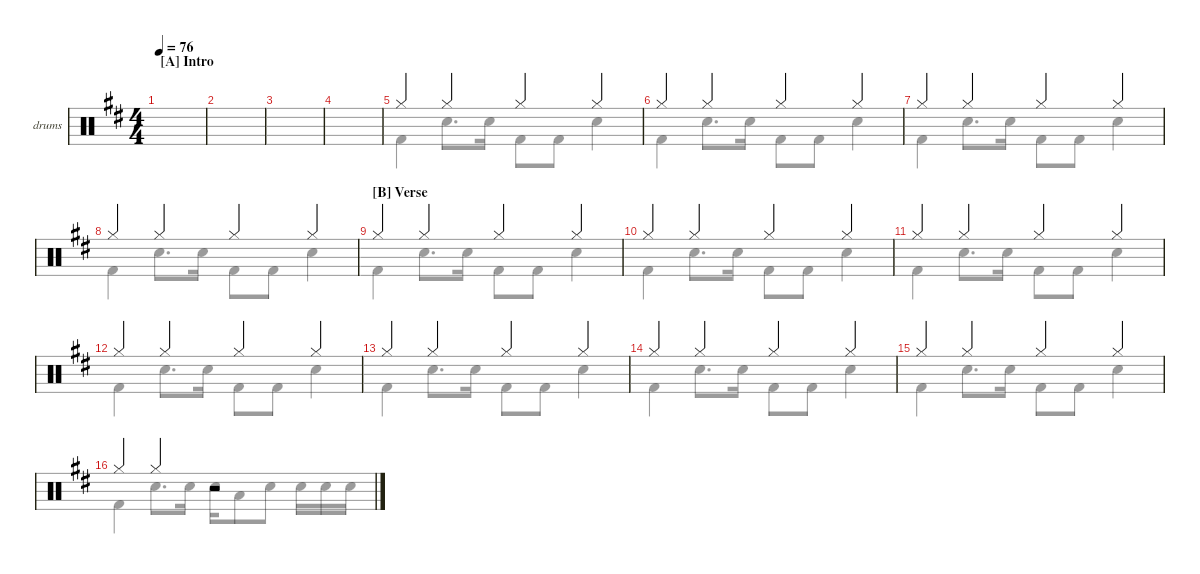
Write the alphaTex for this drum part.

\defaultSystemsLayout 4
\hideDynamics
\bracketExtendMode nobrackets
\firstSystemTrackNameOrientation horizontal
\otherSystemsTrackNameOrientation horizontal
\track ("drums" "drums") {instrument percussion}
\staff {score}
\articulation defaults
\voice
\ts (4 4)
\section ("A" "Intro")
\tempo 76
\clef neutral
\ks d
|
|
|
|
"Hi-Hat (closed)"{acc forcenatural}.4{beam Up} "Hi-Hat (closed)"{acc forcenatural}.4{beam Up} "Hi-Hat (closed)"{acc forcenatural}.4{beam Up} "Hi-Hat (closed)"{acc forcenatural}.4{beam Up} |
"Hi-Hat (closed)"{acc forcenatural}.4{beam Up} "Hi-Hat (closed)"{acc forcenatural}.4{beam Up} "Hi-Hat (closed)"{acc forcenatural}.4{beam Up} "Hi-Hat (closed)"{acc forcenatural}.4{beam Up} |
"Hi-Hat (closed)"{acc forcenatural}.4{beam Up} "Hi-Hat (closed)"{acc forcenatural}.4{beam Up} "Hi-Hat (closed)"{acc forcenatural}.4{beam Up} "Hi-Hat (closed)"{acc forcenatural}.4{beam Up} |
"Hi-Hat (closed)"{acc forcenatural}.4{beam Up} "Hi-Hat (closed)"{acc forcenatural}.4{beam Up} "Hi-Hat (closed)"{acc forcenatural}.4{beam Up} "Hi-Hat (closed)"{acc forcenatural}.4{beam Up} |
\section ("B" "Verse")
"Hi-Hat (closed)"{acc forcenatural}.4{beam Up} "Hi-Hat (closed)"{acc forcenatural}.4{beam Up} "Hi-Hat (closed)"{acc forcenatural}.4{beam Up} "Hi-Hat (closed)"{acc forcenatural}.4{beam Up} |
"Hi-Hat (closed)"{acc forcenatural}.4{beam Up} "Hi-Hat (closed)"{acc forcenatural}.4{beam Up} "Hi-Hat (closed)"{acc forcenatural}.4{beam Up} "Hi-Hat (closed)"{acc forcenatural}.4{beam Up} |
"Hi-Hat (closed)"{acc forcenatural}.4{beam Up} "Hi-Hat (closed)"{acc forcenatural}.4{beam Up} "Hi-Hat (closed)"{acc forcenatural}.4{beam Up} "Hi-Hat (closed)"{acc forcenatural}.4{beam Up} |
"Hi-Hat (closed)"{acc forcenatural}.4{beam Up} "Hi-Hat (closed)"{acc forcenatural}.4{beam Up} "Hi-Hat (closed)"{acc forcenatural}.4{beam Up} "Hi-Hat (closed)"{acc forcenatural}.4{beam Up} |
"Hi-Hat (closed)"{acc forcenatural}.4{beam Up} "Hi-Hat (closed)"{acc forcenatural}.4{beam Up} "Hi-Hat (closed)"{acc forcenatural}.4{beam Up} "Hi-Hat (closed)"{acc forcenatural}.4{beam Up} |
"Hi-Hat (closed)"{acc forcenatural}.4{beam Up} "Hi-Hat (closed)"{acc forcenatural}.4{beam Up} "Hi-Hat (closed)"{acc forcenatural}.4{beam Up} "Hi-Hat (closed)"{acc forcenatural}.4{beam Up} |
"Hi-Hat (closed)"{acc forcenatural}.4{beam Up} "Hi-Hat (closed)"{acc forcenatural}.4{beam Up} "Hi-Hat (closed)"{acc forcenatural}.4{beam Up} "Hi-Hat (closed)"{acc forcenatural}.4{beam Up} |
"Hi-Hat (closed)"{acc forcenatural}.4{beam Up} "Hi-Hat (closed)"{acc forcenatural}.4{beam Up} r.2{beam Up}
\voice
\clef neutral
\ottava regular
\simile none
\ks d
|
|
|
|
"Kick (hit) 2"{acc forcenatural}.4{beam Down} "Snare (hit) 2"{acc forcenatural}.8{d beam Down} "Snare (hit) 2"{acc forcenatural}.16{beam Down} "Kick (hit) 2"{acc forcenatural}.8{beam Down} "Kick (hit) 2"{acc forcenatural}.8{beam Down} "Snare (hit) 2"{acc forcenatural}.4{beam Down} |
"Kick (hit) 2"{acc forcenatural}.4{beam Down} "Snare (hit) 2"{acc forcenatural}.8{d beam Down} "Snare (hit) 2"{acc forcenatural}.16{beam Down} "Kick (hit) 2"{acc forcenatural}.8{beam Down} "Kick (hit) 2"{acc forcenatural}.8{beam Down} "Snare (hit) 2"{acc forcenatural}.4{beam Down} |
"Kick (hit) 2"{acc forcenatural}.4{beam Down} "Snare (hit) 2"{acc forcenatural}.8{d beam Down} "Snare (hit) 2"{acc forcenatural}.16{beam Down} "Kick (hit) 2"{acc forcenatural}.8{beam Down} "Kick (hit) 2"{acc forcenatural}.8{beam Down} "Snare (hit) 2"{acc forcenatural}.4{beam Down} |
"Kick (hit) 2"{acc forcenatural}.4{beam Down} "Snare (hit) 2"{acc forcenatural}.8{d beam Down} "Snare (hit) 2"{acc forcenatural}.16{beam Down} "Kick (hit) 2"{acc forcenatural}.8{beam Down} "Kick (hit) 2"{acc forcenatural}.8{beam Down} "Snare (hit) 2"{acc forcenatural}.4{beam Down} |
"Kick (hit) 2"{acc forcenatural}.4{beam Down} "Snare (hit) 2"{acc forcenatural}.8{d beam Down} "Snare (hit) 2"{acc forcenatural}.16{beam Down} "Kick (hit) 2"{acc forcenatural}.8{beam Down} "Kick (hit) 2"{acc forcenatural}.8{beam Down} "Snare (hit) 2"{acc forcenatural}.4{beam Down} |
"Kick (hit) 2"{acc forcenatural}.4{beam Down} "Snare (hit) 2"{acc forcenatural}.8{d beam Down} "Snare (hit) 2"{acc forcenatural}.16{beam Down} "Kick (hit) 2"{acc forcenatural}.8{beam Down} "Kick (hit) 2"{acc forcenatural}.8{beam Down} "Snare (hit) 2"{acc forcenatural}.4{beam Down} |
"Kick (hit) 2"{acc forcenatural}.4{beam Down} "Snare (hit) 2"{acc forcenatural}.8{d beam Down} "Snare (hit) 2"{acc forcenatural}.16{beam Down} "Kick (hit) 2"{acc forcenatural}.8{beam Down} "Kick (hit) 2"{acc forcenatural}.8{beam Down} "Snare (hit) 2"{acc forcenatural}.4{beam Down} |
"Kick (hit) 2"{acc forcenatural}.4{beam Down} "Snare (hit) 2"{acc forcenatural}.8{d beam Down} "Snare (hit) 2"{acc forcenatural}.16{beam Down} "Kick (hit) 2"{acc forcenatural}.8{beam Down} "Kick (hit) 2"{acc forcenatural}.8{beam Down} "Snare (hit) 2"{acc forcenatural}.4{beam Down} |
"Kick (hit) 2"{acc forcenatural}.4{beam Down} "Snare (hit) 2"{acc forcenatural}.8{d beam Down} "Snare (hit) 2"{acc forcenatural}.16{beam Down} "Kick (hit) 2"{acc forcenatural}.8{beam Down} "Kick (hit) 2"{acc forcenatural}.8{beam Down} "Snare (hit) 2"{acc forcenatural}.4{beam Down} |
"Kick (hit) 2"{acc forcenatural}.4{beam Down} "Snare (hit) 2"{acc forcenatural}.8{d beam Down} "Snare (hit) 2"{acc forcenatural}.16{beam Down} "Kick (hit) 2"{acc forcenatural}.8{beam Down} "Kick (hit) 2"{acc forcenatural}.8{beam Down} "Snare (hit) 2"{acc forcenatural}.4{beam Down} |
"Kick (hit) 2"{acc forcenatural}.4{beam Down} "Snare (hit) 2"{acc forcenatural}.8{d beam Down} "Snare (hit) 2"{acc forcenatural}.16{beam Down} "Kick (hit) 2"{acc forcenatural}.8{beam Down} "Kick (hit) 2"{acc forcenatural}.8{beam Down} "Snare (hit) 2"{acc forcenatural}.4{beam Down} |
"Kick (hit) 2"{acc forcenatural}.4{beam Down} "Snare (hit) 2"{acc forcenatural}.8{d beam Down} "Snare (hit) 2"{acc forcenatural}.16{beam Down} "Snare (hit) 2"{acc forcenatural}.16{beam Down} "Low Tom (hit)"{acc forcenatural}.8{beam Down} "Snare (hit) 2"{acc forcenatural}.8{beam Down} "Snare (hit) 2"{acc forcenatural}.16{beam Down} "Snare (hit) 2"{acc forcenatural}.16{beam Down} "Snare (hit) 2"{acc forcenatural}.16{beam Down}
